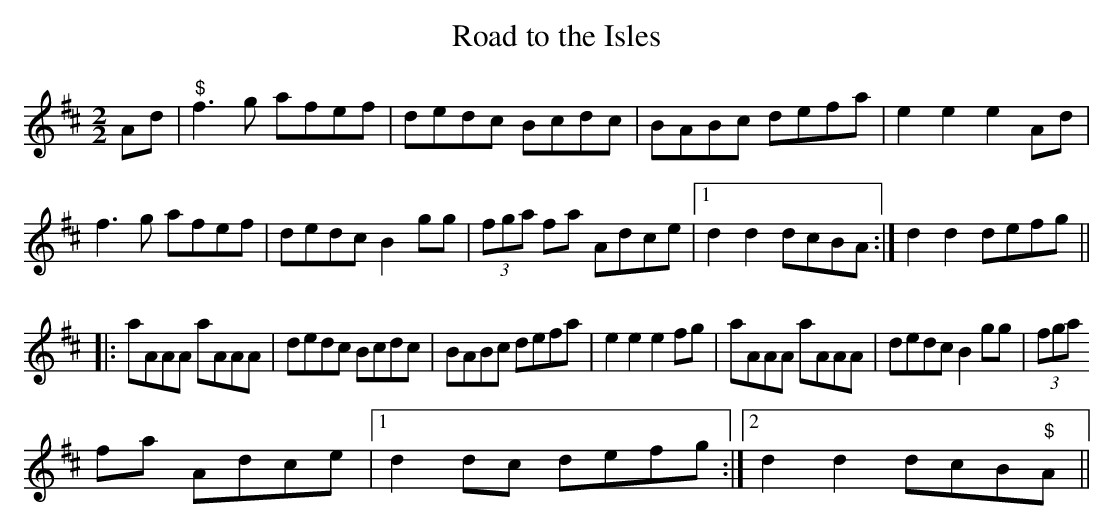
X:1
T:Road to the Isles
M:2/2
L:1/8
K:D
Ad|"$"f3  g afef |dedc Bcdc|BABc defa|e2 e2 e2 Ad|
f3  g afef |dedc B2 gg|(3fga fa Adce|1d2 d2 dcBA :|d2 d2 defg||
|:aAAA aAAA|dedc Bcdc|BABc defa |e2 e2 e2 fg|aAAA aAAA|dedc B2 gg|(3fga
fa Adce|1 d2 dc defg :|2 d2 d2 dcB"$"A||
